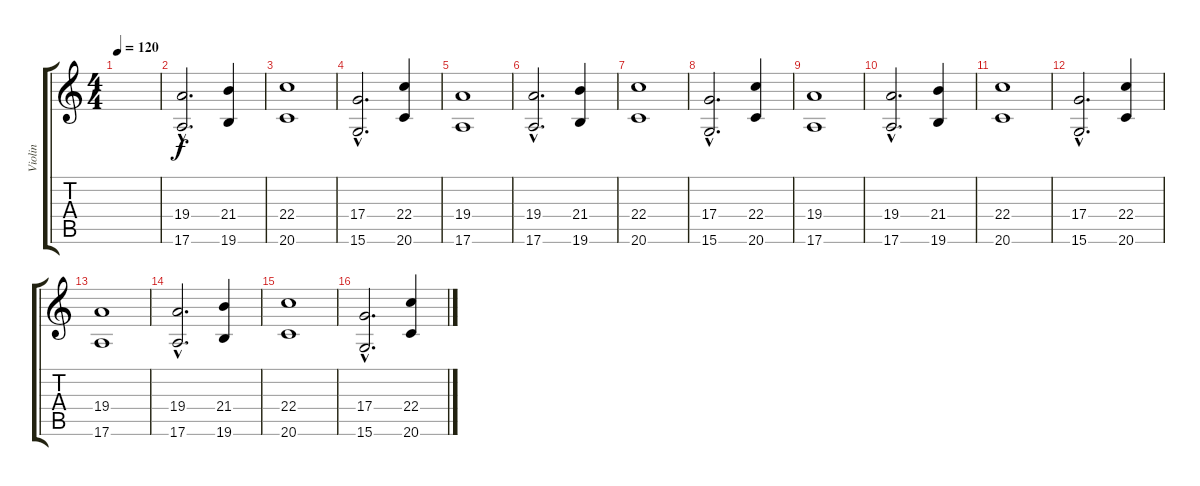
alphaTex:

\track ("Violin" "Violin") {instrument stringensemble2}
\staff {score tabs}
\tuning (E4 B3 G3 D3 A2 E2) {hide}
\ts (4 4)
\tempo 120
\clef g2
\ks c
|
(19.4{hac} 17.6{hac}).2{d} (21.4 19.6).4 |
(22.4 20.6).1 |
(17.4{hac} 15.6{hac}).2{d} (22.4 20.6).4 |
(19.4 17.6).1 |
(19.4{hac} 17.6{hac}).2{d} (21.4 19.6).4 |
(22.4 20.6).1 |
(17.4{hac} 15.6{hac}).2{d} (22.4 20.6).4 |
(19.4 17.6).1 |
(19.4{hac} 17.6{hac}).2{d} (21.4 19.6).4 |
(22.4 20.6).1 |
(17.4{hac} 15.6{hac}).2{d} (22.4 20.6).4 |
(19.4 17.6).1 |
(19.4{hac} 17.6{hac}).2{d} (21.4 19.6).4 |
(22.4 20.6).1 |
(17.4{hac} 15.6{hac}).2{d} (22.4 20.6).4
